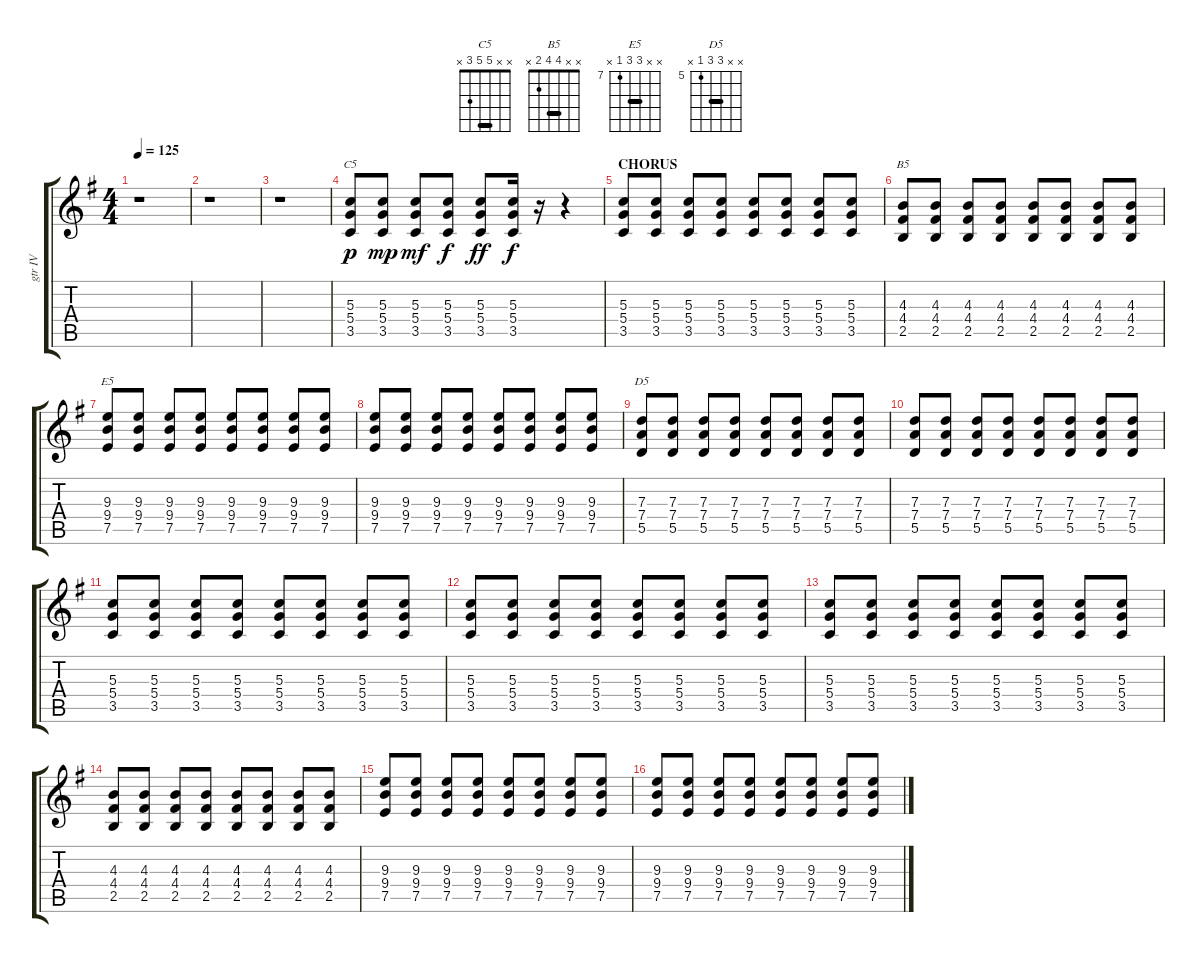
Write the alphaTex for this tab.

\track ("gtr IV" "gtr IV") {instrument overdrivenguitar}
\staff {score tabs}
\tuning (E4 B3 G3 D3 A2 E2) {hide}
\chord ("C5" x x 5 5 3 x) {barre 5}
\chord ("B5" x x 4 4 2 x) {barre 4}
\chord ("E5" x x 9 9 7 x) {firstfret 7 barre 9}
\chord ("D5" x x 7 7 5 x) {firstfret 5 barre 7}
\ts (4 4)
\tempo 125
\clef g2
\ks eminor
r.1{dy f} |
r.1 |
r.1 |
(5.3 5.4 3.5).8{ch "C5" dy p} (5.3 5.4 3.5).8{dy mp} (5.3 5.4 3.5).8{dy mf} (5.3 5.4 3.5).8{dy f} (5.3 5.4 3.5).8{dy ff} (5.3 5.4 3.5).16{dy f} r.16 r.4 |
\section ("" "CHORUS")
(5.3 5.4 3.5).8 (5.3 5.4 3.5).8 (5.3 5.4 3.5).8 (5.3 5.4 3.5).8 (5.3 5.4 3.5).8 (5.3 5.4 3.5).8 (5.3 5.4 3.5).8 (5.3 5.4 3.5).8 |
(4.3 4.4 2.5).8{ch "B5"} (4.3 4.4 2.5).8 (4.3 4.4 2.5).8 (4.3 4.4 2.5).8 (4.3 4.4 2.5).8 (4.3 4.4 2.5).8 (4.3 4.4 2.5).8 (4.3 4.4 2.5).8 |
(9.3 9.4 7.5).8{ch "E5"} (9.3 9.4 7.5).8 (9.3 9.4 7.5).8 (9.3 9.4 7.5).8 (9.3 9.4 7.5).8 (9.3 9.4 7.5).8 (9.3 9.4 7.5).8 (9.3 9.4 7.5).8 |
(9.3 9.4 7.5).8 (9.3 9.4 7.5).8 (9.3 9.4 7.5).8 (9.3 9.4 7.5).8 (9.3 9.4 7.5).8 (9.3 9.4 7.5).8 (9.3 9.4 7.5).8 (9.3 9.4 7.5).8 |
(7.3 7.4 5.5).8{ch "D5"} (7.3 7.4 5.5).8 (7.3 7.4 5.5).8 (7.3 7.4 5.5).8 (7.3 7.4 5.5).8 (7.3 7.4 5.5).8 (7.3 7.4 5.5).8 (7.3 7.4 5.5).8 |
(7.3 7.4 5.5).8 (7.3 7.4 5.5).8 (7.3 7.4 5.5).8 (7.3 7.4 5.5).8 (7.3 7.4 5.5).8 (7.3 7.4 5.5).8 (7.3 7.4 5.5).8 (7.3 7.4 5.5).8 |
(5.3 5.4 3.5).8 (5.3 5.4 3.5).8 (5.3 5.4 3.5).8 (5.3 5.4 3.5).8 (5.3 5.4 3.5).8 (5.3 5.4 3.5).8 (5.3 5.4 3.5).8 (5.3 5.4 3.5).8 |
(5.3 5.4 3.5).8 (5.3 5.4 3.5).8 (5.3 5.4 3.5).8 (5.3 5.4 3.5).8 (5.3 5.4 3.5).8 (5.3 5.4 3.5).8 (5.3 5.4 3.5).8 (5.3 5.4 3.5).8 |
(5.3 5.4 3.5).8 (5.3 5.4 3.5).8 (5.3 5.4 3.5).8 (5.3 5.4 3.5).8 (5.3 5.4 3.5).8 (5.3 5.4 3.5).8 (5.3 5.4 3.5).8 (5.3 5.4 3.5).8 |
(4.3 4.4 2.5).8 (4.3 4.4 2.5).8 (4.3 4.4 2.5).8 (4.3 4.4 2.5).8 (4.3 4.4 2.5).8 (4.3 4.4 2.5).8 (4.3 4.4 2.5).8 (4.3 4.4 2.5).8 |
(9.3 9.4 7.5).8 (9.3 9.4 7.5).8 (9.3 9.4 7.5).8 (9.3 9.4 7.5).8 (9.3 9.4 7.5).8 (9.3 9.4 7.5).8 (9.3 9.4 7.5).8 (9.3 9.4 7.5).8 |
(9.3 9.4 7.5).8 (9.3 9.4 7.5).8 (9.3 9.4 7.5).8 (9.3 9.4 7.5).8 (9.3 9.4 7.5).8 (9.3 9.4 7.5).8 (9.3 9.4 7.5).8 (9.3 9.4 7.5).8
